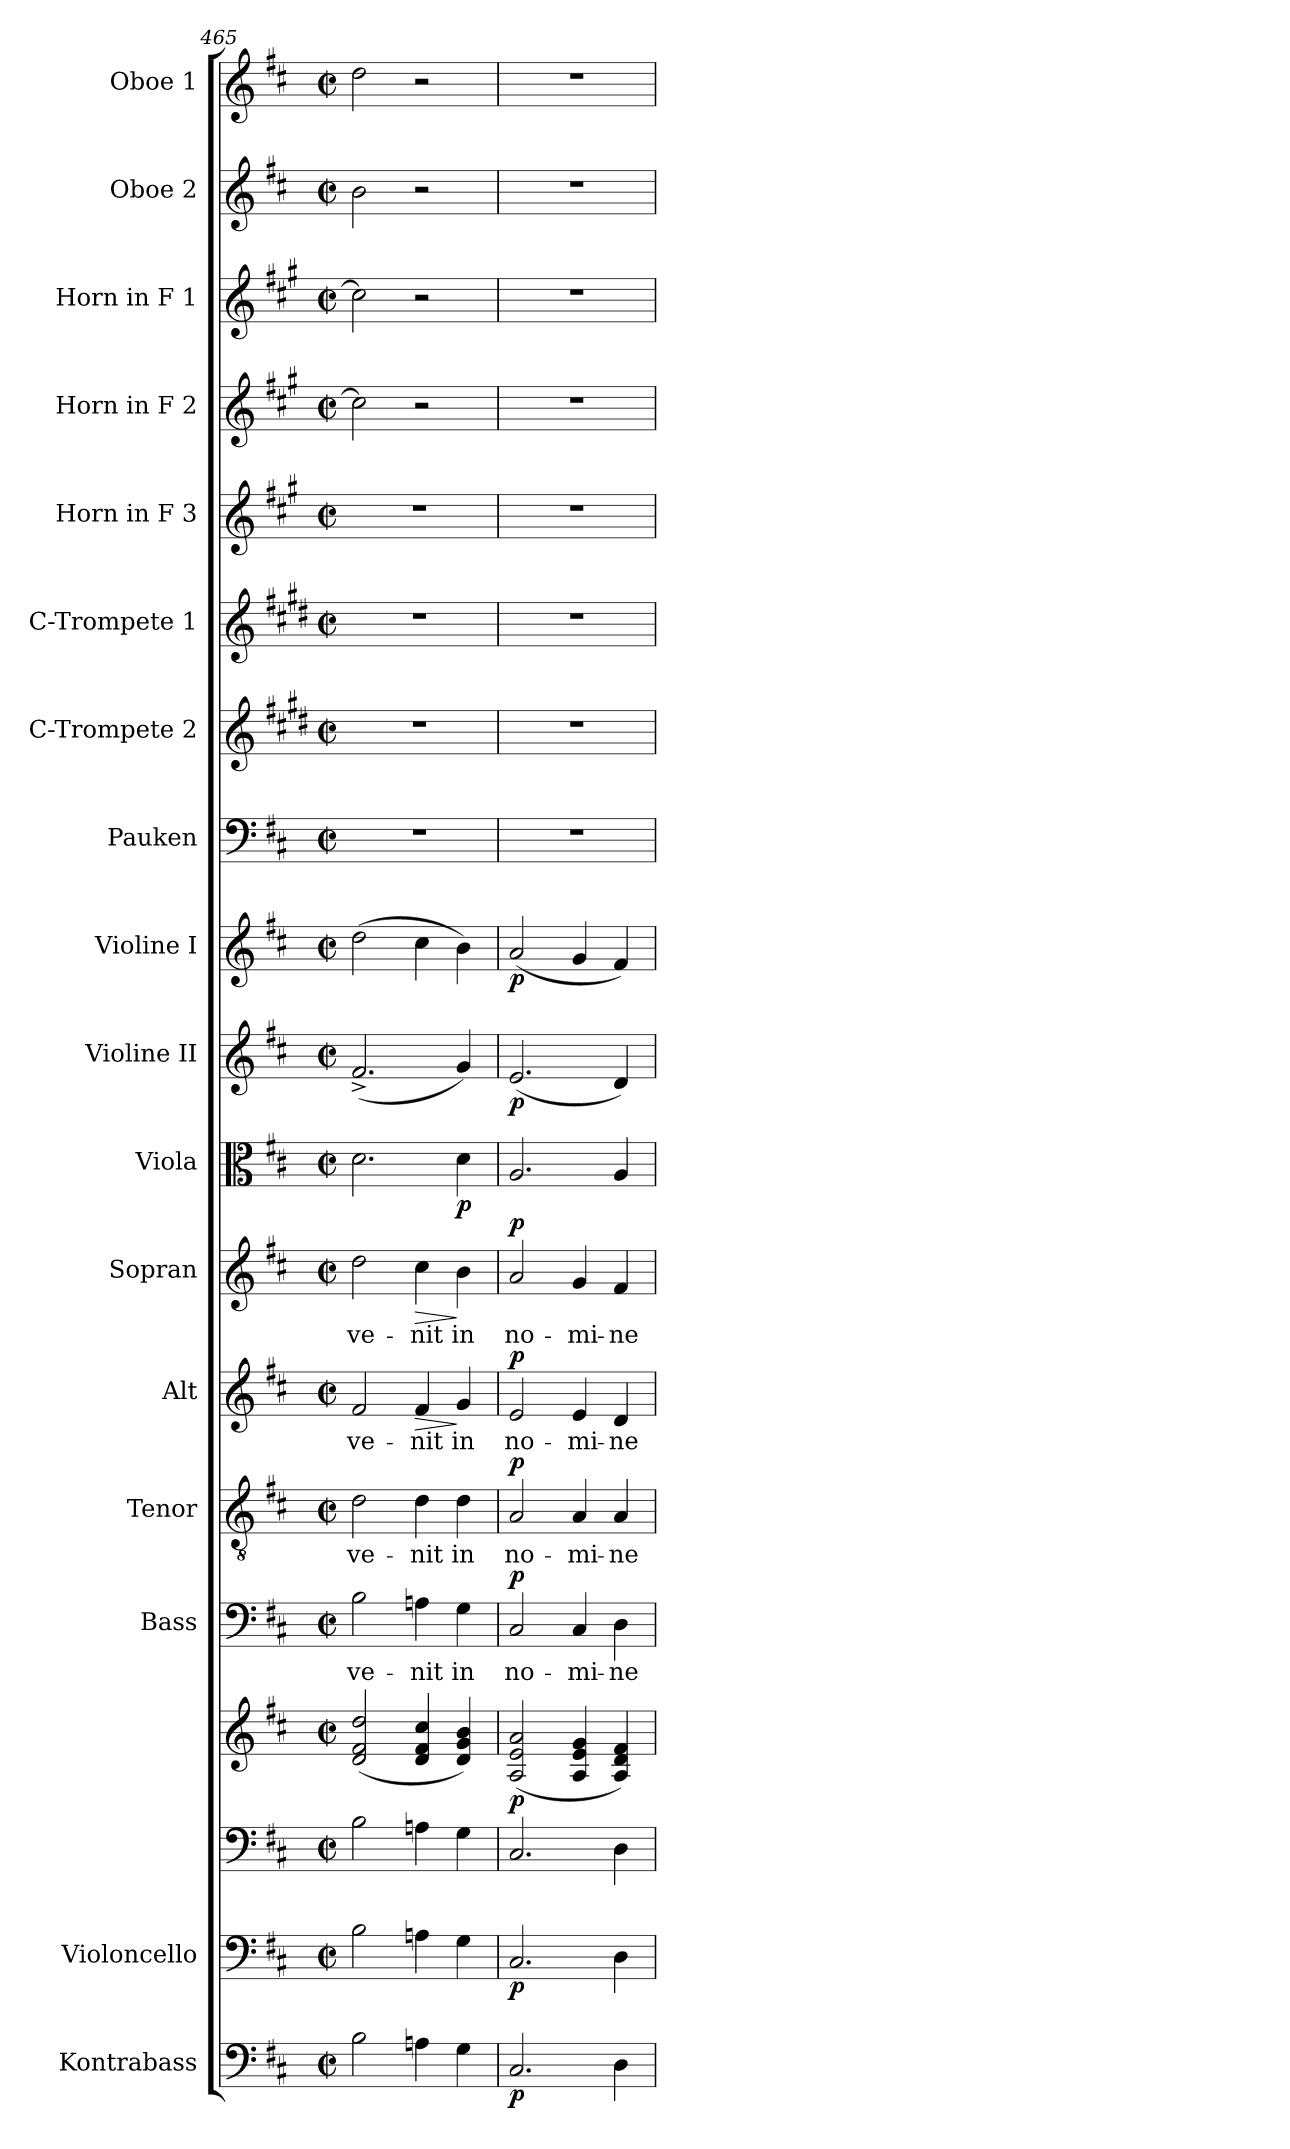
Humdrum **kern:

**kern	**dynam	**kern	**dynam	**kern	**kern	**dynam	**kern	**text	**dynam	**kern	**text	**dynam	**kern	**text	**dynam	**kern	**text	**dynam	**kern	**dynam	**kern	**dynam	**kern	**dynam	**kern	**kern	**kern	**kern	**kern	**kern	**kern	**kern
*part18	*part18	*part17	*part17	*part16	*part16	*part16	*part15	*part15	*part15	*part14	*part14	*part14	*part13	*part13	*part13	*part12	*part12	*part12	*part11	*part11	*part10	*part10	*part9	*part9	*part8	*part7	*part6	*part5	*part4	*part3	*part2	*part1
*staff19	*staff19	*staff18	*staff18	*staff17	*staff16	*staff16/17	*staff15	*staff15	*staff15	*staff14	*staff14	*staff14	*staff13	*staff13	*staff13	*staff12	*staff12	*staff12	*staff11	*staff11	*staff10	*staff10	*staff9	*staff9	*staff8	*staff7	*staff6	*staff5	*staff4	*staff3	*staff2	*staff1
*I"Kontrabass	*	*I"Violoncello	*	*	*	*	*I"Bass	*	*	*I"Tenor	*	*	*I"Alt	*	*	*I"Sopran	*	*	*I"Viola	*	*I"Violine II	*	*I"Violine I	*	*I"Pauken	*I"C-Trompete 2	*I"C-Trompete 1	*I"Horn in F 3	*I"Horn in F 2	*I"Horn in F 1	*I"Oboe 2	*I"Oboe 1
*I'Kb.	*	*I'Vc.	*	*	*	*	*I'B.	*	*	*I'T.	*	*	*I'A.	*	*	*I'S.	*	*	*I'Vla.	*	*I'Vl. II	*	*I'Vl. I	*	*I'Pk.	*I'C Trp. 2	*I'C Trp. 1	*	*	*	*I'Ob. 2	*I'Ob. 1
*clefF4	*	*clefF4	*	*clefF4	*clefG2	*	*clefF4	*	*	*clefGv2	*	*	*clefG2	*	*	*clefG2	*	*	*clefC3	*	*clefG2	*	*clefG2	*	*clefF4	*clefG2	*clefG2	*clefG2	*clefG2	*clefG2	*clefG2	*clefG2
*ITrd7c12	*	*	*	*	*	*	*	*	*	*	*	*	*	*	*	*	*	*	*	*	*	*	*	*	*	*ITrd1c2	*ITrd1c2	*ITrd4c7	*ITrd4c7	*ITrd4c7	*	*
*k[f#c#]	*	*k[f#c#]	*	*k[f#c#]	*k[f#c#]	*	*k[f#c#]	*	*	*k[f#c#]	*	*	*k[f#c#]	*	*	*k[f#c#]	*	*	*k[f#c#]	*	*k[f#c#]	*	*k[f#c#]	*	*k[f#c#]	*k[f#c#]	*k[f#c#]	*k[f#c#]	*k[f#c#]	*k[f#c#]	*k[f#c#]	*k[f#c#]
*D:	*	*D:	*	*D:	*D:	*	*D:	*	*	*D:	*	*	*D:	*	*	*D:	*	*	*D:	*	*D:	*	*D:	*	*D:	*D:	*D:	*D:	*D:	*D:	*D:	*D:
*M2/2	*	*M2/2	*	*M2/2	*M2/2	*	*M2/2	*	*	*M2/2	*	*	*M2/2	*	*	*M2/2	*	*	*M2/2	*	*M2/2	*	*M2/2	*	*M2/2	*M2/2	*M2/2	*M2/2	*M2/2	*M2/2	*M2/2	*M2/2
*met(c|)	*	*met(c|)	*	*met(c|)	*met(c|)	*	*met(c|)	*	*	*met(c|)	*	*	*met(c|)	*	*	*met(c|)	*	*	*met(c|)	*	*met(c|)	*	*met(c|)	*	*met(c|)	*met(c|)	*met(c|)	*met(c|)	*met(c|)	*met(c|)	*met(c|)	*met(c|)
=465	=465	=465	=465	=465	=465	=465	=465	=465	=465	=465	=465	=465	=465	=465	=465	=465	=465	=465	=465	=465	=465	=465	=465	=465	=465	=465	=465	=465	=465	=465	=465	=465
!	!	!	!	!	!	!	!	!LO:LY:b	!	!	!LO:LY:b	!	!	!LO:LY:b	!	!	!LO:LY:b	!	!	!	!	!	!	!	!	!	!	!	!	!	!	!
2BB\	.	2B\	.	2B\	(<2d/ 2f#/ 2dd/	.	2B\	ve-	.	2d\	ve-	.	2f#/	ve-	.	2dd\	ve-	.	2.d\	.	(<2.f#^</	.	(>2dd\	.	1r	1r	1r	1r	2f#\]	2f#\]	2b\	2dd\
!	!	!	!	!	!	!	!	!LO:LY:b	!	!	!LO:LY:b	!	!	!LO:LY:b	!LO:HP:b	!	!LO:LY:b	!LO:HP:b	!	!	!	!	!	!	!	!	!	!	!	!	!	!
4AAn\	.	4An\	.	4An\	4d/ 4f#/ 4cc#/	.	4An\	-nit	.	4d\	-nit	.	4f#/	-nit	>	4cc#\	-nit	>	.	.	.	.	4cc#\	.	.	.	.	.	2r	2r	2r	2r
!	!	!	!	!	!	!	!	!LO:LY:b	!	!	!LO:LY:b	!	!	!LO:LY:b	!	!	!LO:LY:b	!	!	!LO:DY:b	!	!	!	!	!	!	!	!	!	!	!	!
4GG\	.	4G\	.	4G\	4d/ 4g/ 4b/)	.	4G\	in	.	4d\	in	.	4g/	in	]	4b\	in	]	4d\	p	4g/)	.	4b\)	.	.	.	.	.	.	.	.	.
=466	=466	=466	=466	=466	=466	=466	=466	=466	=466	=466	=466	=466	=466	=466	=466	=466	=466	=466	=466	=466	=466	=466	=466	=466	=466	=466	=466	=466	=466	=466	=466	=466
!	!LO:DY:b	!	!LO:DY:b	!	!	!LO:DY:b	!	!LO:LY:b	!LO:DY:a	!	!LO:LY:b	!LO:DY:a	!	!LO:LY:b	!LO:DY:a	!	!LO:LY:b	!LO:DY:a	!	!	!	!LO:DY:b	!	!LO:DY:b	!	!	!	!	!	!	!	!
2.CC#/	p	2.C#/	p	2.C#/	(<2A/ 2e/ 2a/	p	2C#/	no-	p	2A/	no-	p	2e/	no-	p	2a/	no-	p	2.A/	.	(<2.e/	p	(<2a/	p	1r	1r	1r	1r	1r	1r	1r	1r
!	!	!	!	!	!	!	!	!LO:LY:b	!	!	!LO:LY:b	!	!	!LO:LY:b	!	!	!LO:LY:b	!	!	!	!	!	!	!	!	!	!	!	!	!	!	!
.	.	.	.	.	4A/ 4e/ 4g/	.	4C#/	-mi-	.	4A/	-mi-	.	4e/	-mi-	.	4g/	-mi-	.	.	.	.	.	4g/	.	.	.	.	.	.	.	.	.
!	!	!	!	!	!	!	!	!LO:LY:b	!	!	!LO:LY:b	!	!	!LO:LY:b	!	!	!LO:LY:b	!	!	!	!	!	!	!	!	!	!	!	!	!	!	!
4DD\	.	4D\	.	4D\	4A/ 4d/ 4f#/)	.	4D\	-ne	.	4A/	-ne	.	4d/	-ne	.	4f#/	-ne	.	4A/	.	4d/)	.	4f#/)	.	.	.	.	.	.	.	.	.
=	=	=	=	=	=	=	=	=	=	=	=	=	=	=	=	=	=	=	=	=	=	=	=	=	=	=	=	=	=	=	=	=
*-	*-	*-	*-	*-	*-	*-	*-	*-	*-	*-	*-	*-	*-	*-	*-	*-	*-	*-	*-	*-	*-	*-	*-	*-	*-	*-	*-	*-	*-	*-	*-	*-
